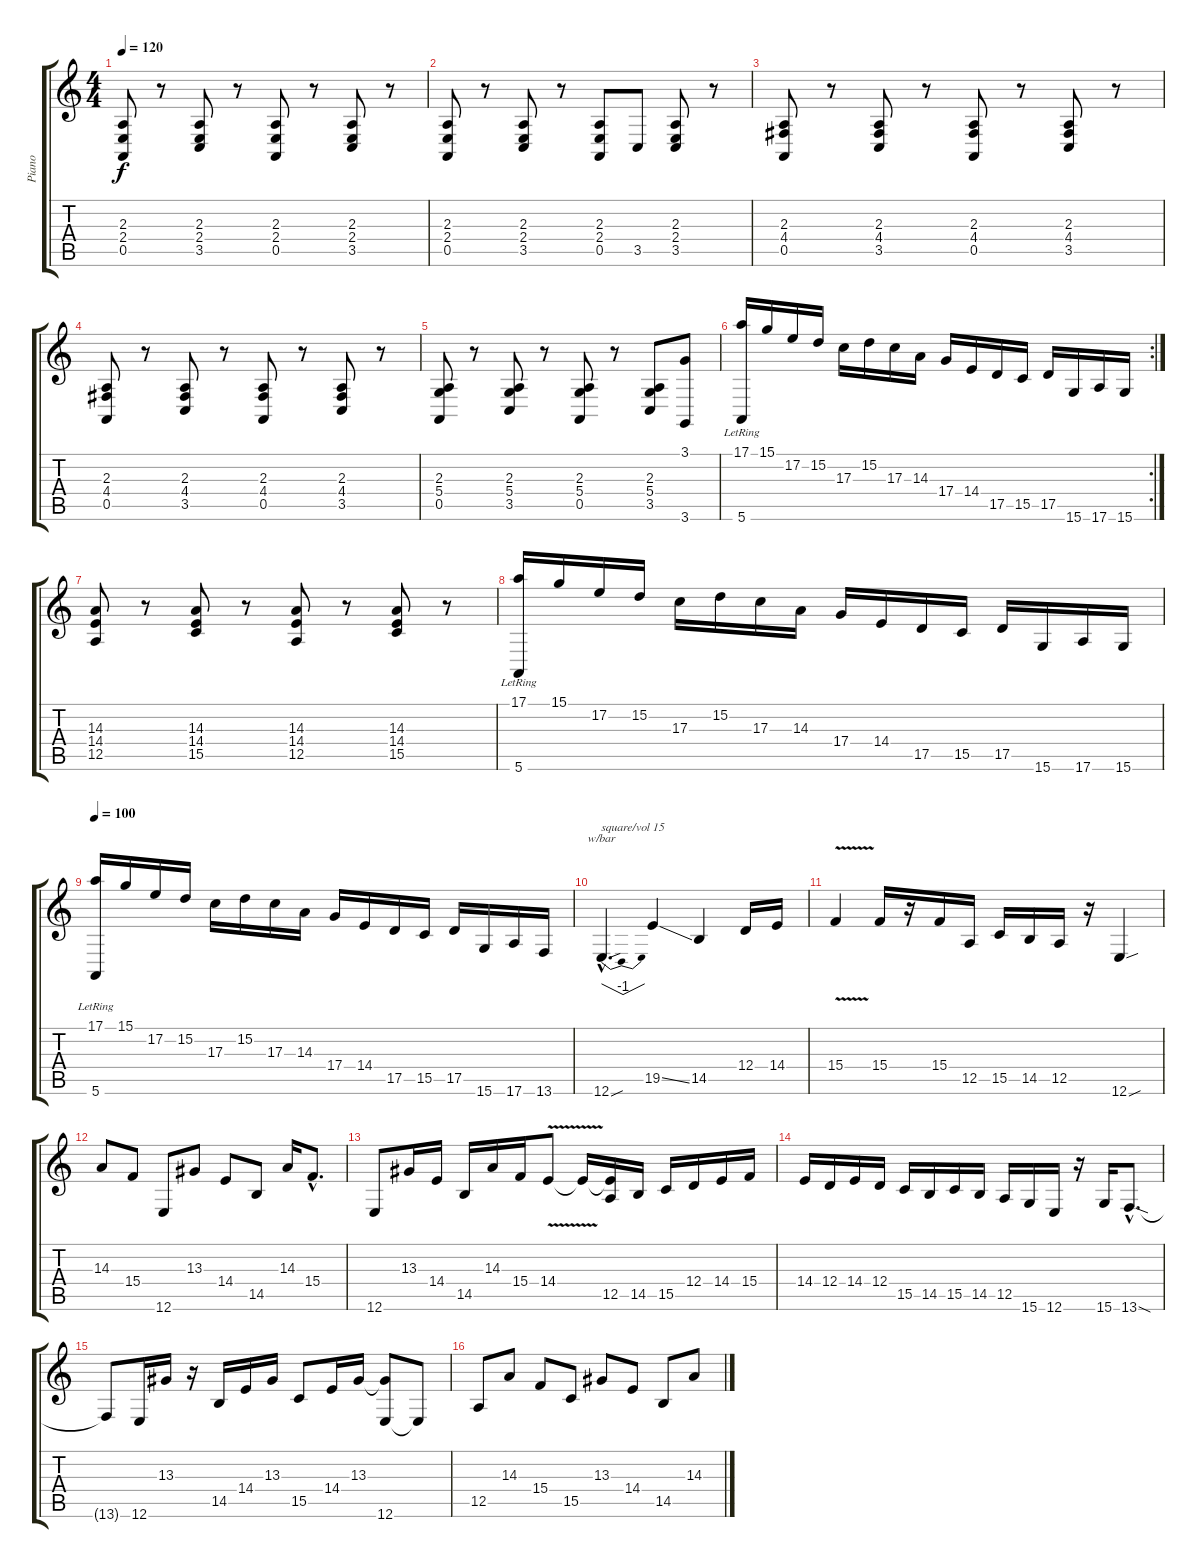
\track ("Piano" "Piano") {instrument acousticgrandpiano}
\staff {score tabs}
\tuning (E4 B3 G3 D3 A2 E2) {hide}
\ts (4 4)
\tempo 120
\clef g2
\ks c
(2.3 2.4 0.5).8{dy f} r.8 (2.3 2.4 3.5).8 r.8 (2.3 2.4 0.5).8 r.8 (2.3 2.4 3.5).8 r.8 |
(2.3 2.4 0.5).8 r.8 (2.3 2.4 3.5).8 r.8 (2.3 2.4 0.5).8 3.5.8 (2.3 2.4 3.5).8 r.8 |
(2.3 4.4 0.5).8 r.8 (2.3 4.4 3.5).8 r.8 (2.3 4.4 0.5).8 r.8 (2.3 4.4 3.5).8 r.8 |
(2.3 4.4 0.5).8 r.8 (2.3 4.4 3.5).8 r.8 (2.3 4.4 0.5).8 r.8 (2.3 4.4 3.5).8 r.8 |
(2.3 5.4 0.5).8 r.8 (2.3 5.4 3.5).8 r.8 (2.3 5.4 0.5).8 r.8 (2.3 5.4 3.5).8 (3.1 3.6).8 |
\rc 2
(17.1 5.6{lr}).16 15.1.16 17.2.16 15.2.16 17.3.16 15.2.16 17.3.16 14.3.16 17.4.16 14.4.16 17.5.16 15.5.16 17.5.16 15.6.16 17.6.16 15.6.16 |
(14.3 14.4 12.5).8 r.8 (14.3 14.4 15.5).8 r.8 (14.3 14.4 12.5).8 r.8 (14.3 14.4 15.5).8 r.8 |
(17.1 5.6{lr}).16 15.1.16 17.2.16 15.2.16 17.3.16 15.2.16 17.3.16 14.3.16 17.4.16 14.4.16 17.5.16 15.5.16 17.5.16 15.6.16 17.6.16 15.6.16 |
\tempo 100
(17.1 5.6{lr}).16 15.1.16 17.2.16 15.2.16 17.3.16 15.2.16 17.3.16 14.3.16 17.4.16 14.4.16 17.5.16 15.5.16 17.5.16 15.6.16 17.6.16 13.6.16 |
12.6{sou hac}.4{d tbe (dip default 0 0 30 -4 60 0) txt "square/vol 15" volume 15 instrument lead1square} 19.5{ss}.4 14.5.4 12.4.16 14.4.16 |
15.4{v}.4 15.4.16 r.16 15.4.16 12.5.16 15.5.16 14.5.16 12.5.16 r.16 12.6{sou}.4 |
14.3.8 15.4.8 12.6.8 13.3.8 14.4.8 14.5.8 14.3.16 15.4{hac}.8{d} |
12.6.8 13.3.16 14.4.16 14.5.16 14.3.16 15.4.16 14.4{v}.8 14.4{t}.16 (14.4{t} 12.5).16 14.5.16 15.5.16 12.4.16 14.4.16 15.4.16 |
14.4.16 12.4.16 14.4.16 12.4.16 15.5.16 14.5.16 15.5.16 14.5.16 12.5.16 15.6.16 12.6.16 r.16 15.6.16 13.6{sod hac}.8{d} |
13.6{t}.8 12.6.16 13.3.16 r.16 14.5.16 14.4.16 13.3.16 15.5.8 14.4.16 13.3.16 (13.3{t} 12.6).8 12.6{t}.8 |
12.5.8 14.3.8 15.4.8 15.5.8 13.3.8 14.4.8 14.5.8 14.3.8
